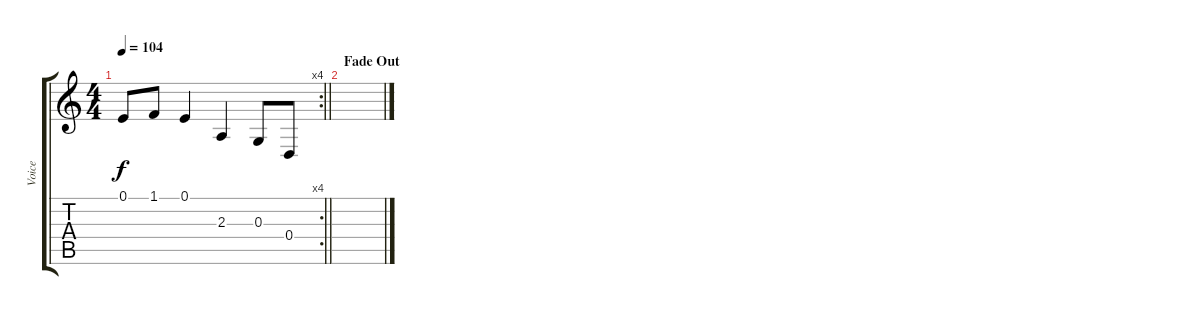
\track ("Voice" "Voice") {instrument clarinet}
\staff {score tabs}
\tuning (E4 B3 G3 D3 A2 E2) {hide}
\rc 4
\ts (4 4)
\tempo 104
\clef g2
\barLineRight lightlight
\ks c
0.1{t}.8{dy f} 1.1.8 0.1.4 2.3.4 0.3.8 0.4.8 |
\section ("" "Fade Out")
